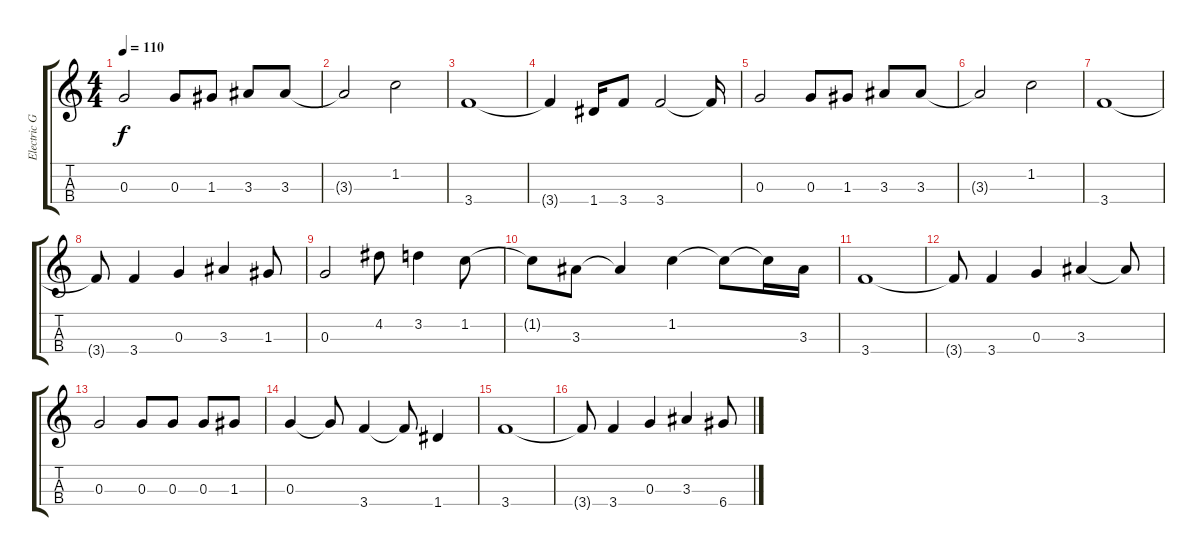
\track ("Electric Guitar " "Electric G") {instrument acousticguitarsteel}
\staff {score tabs}
\tuning (E4 B3 G3 D3) {hide}
\ts (4 4)
\tempo 110
\clef g2
\ks c
0.3.2{dy f} 0.3.8 1.3.8 3.3.8 3.3.8 |
3.3{t}.2 1.2.2 |
3.4.1 |
3.4{t}.4 1.4.16 3.4.8 3.4.2 3.4{t}.16 |
0.3.2 0.3.8 1.3.8 3.3.8 3.3.8 |
3.3{t}.2 1.2.2 |
3.4.1 |
3.4{t}.8 3.4.4 0.3.4 3.3.4 1.3.8 |
0.3.2 4.2.8 3.2.4 1.2.8 |
1.2{t}.8 3.3.8 3.3{t}.4 1.2.4 1.2{t}.8 1.2{t}.16 3.3.16 |
3.4.1 |
3.4{t}.8 3.4.4 0.3.4 3.3.4 3.3{t}.8 |
0.3.2 0.3.8 0.3.8 0.3.8 1.3.8 |
0.3.4 0.3{t}.8 3.4.4 3.4{t}.8 1.4.4 |
3.4.1 |
3.4{t}.8 3.4.4 0.3.4 3.3.4 6.4.8
